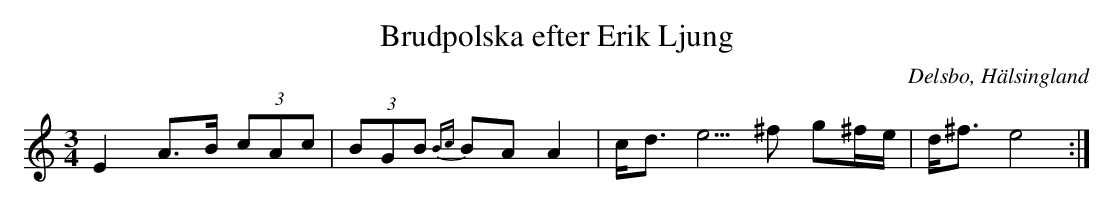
X:1
T: Brudpolska efter Erik Ljung
O: Delsbo, Hälsingland
M: 3/4
L: 1/8
K: Am
E2 A>B (3cAc| (3BGB {Bc}BA A2|c<d e5/2^f g^f/e/|d<^f e4 :|
